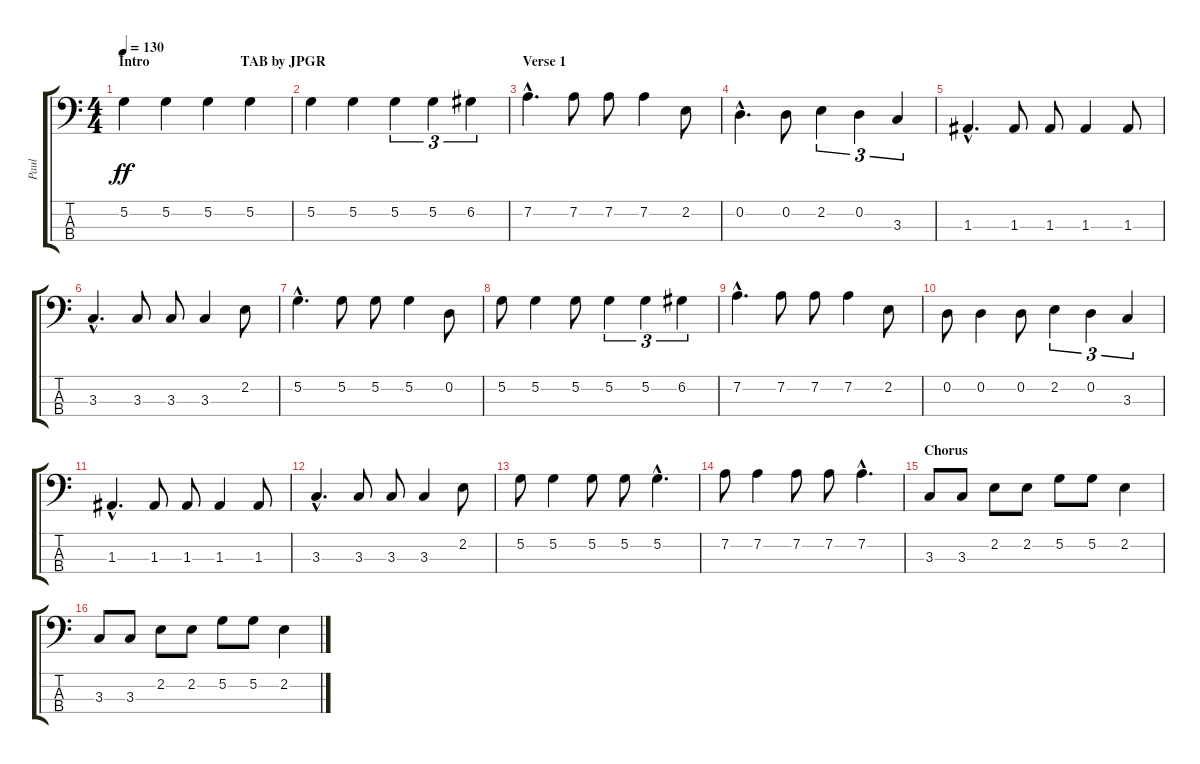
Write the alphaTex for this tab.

\track ("Paul" "Paul") {instrument electricbasspick}
\staff {score tabs}
\tuning (G2 D2 A1 E1) {hide}
\ts (4 4)
\section ("" "Intro                          TAB by JPGR")
\tempo 130
\clef f4
\ks c
5.2.4{dy ff instrument electricbasspick} 5.2.4 5.2.4 5.2.4 |
5.2.4 5.2.4 5.2.4{tu (3 2)} 5.2.4{tu (3 2)} 6.2.4{tu (3 2)} |
\section ("" "Verse 1")
7.2{hac}.4{d} 7.2.8 7.2.8 7.2.4 2.2.8 |
0.2{hac}.4{d} 0.2.8 2.2.4{tu (3 2)} 0.2.4{tu (3 2)} 3.3.4{tu (3 2)} |
1.3{hac}.4{d} 1.3.8 1.3.8 1.3.4 1.3.8 |
3.3{hac}.4{d} 3.3.8 3.3.8 3.3.4 2.2.8 |
5.2{hac}.4{d} 5.2.8 5.2.8 5.2.4 0.2.8 |
5.2.8 5.2.4 5.2.8 5.2.4{tu (3 2)} 5.2.4{tu (3 2)} 6.2.4{tu (3 2)} |
7.2{hac}.4{d} 7.2.8 7.2.8 7.2.4 2.2.8 |
0.2.8 0.2.4 0.2.8 2.2.4{tu (3 2)} 0.2.4{tu (3 2)} 3.3.4{tu (3 2)} |
1.3{hac}.4{d} 1.3.8 1.3.8 1.3.4 1.3.8 |
3.3{hac}.4{d} 3.3.8 3.3.8 3.3.4 2.2.8 |
5.2.8 5.2.4 5.2.8 5.2.8 5.2{hac}.4{d} |
7.2.8 7.2.4 7.2.8 7.2.8 7.2{hac}.4{d} |
\section ("" "Chorus")
3.3.8 3.3.8 2.2.8 2.2.8 5.2.8 5.2.8 2.2.4 |
3.3.8 3.3.8 2.2.8 2.2.8 5.2.8 5.2.8 2.2.4
